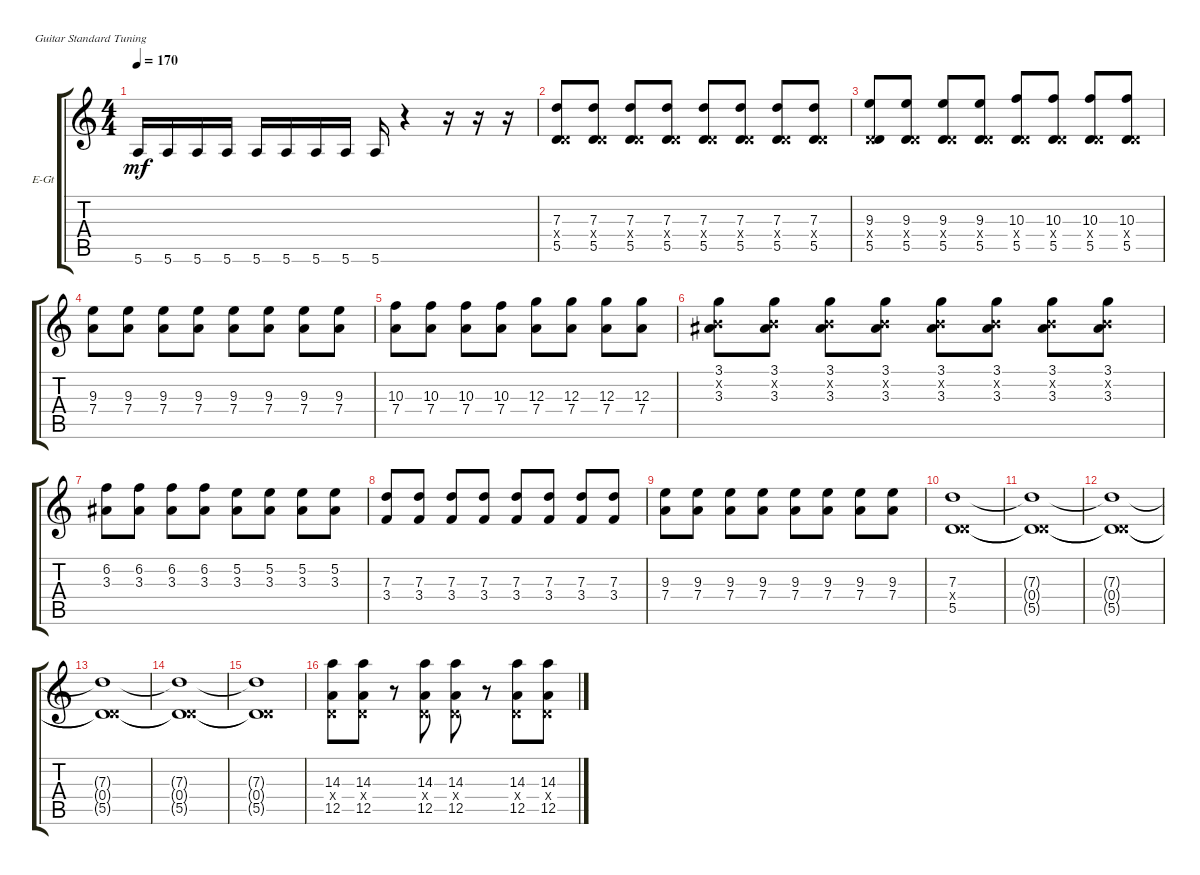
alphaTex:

\defaultSystemsLayout 4
\bracketExtendMode groupsimilarinstruments
\firstSystemTrackNameOrientation horizontal
\otherSystemsTrackNameOrientation horizontal
\track ("Electric Guitar" "E-Gt") {instrument distortionguitar}
\staff {score tabs}
\tuning (E4 B3 G3 D3 A2 E2)
\ts (4 4)
\tempo 170
\clef g2
\ks c
5.6.16{dy mf} 5.6.16 5.6.16 5.6.16 5.6.16 5.6.16 5.6.16 5.6.16 5.6.16 r.4 r.16 r.16 r.16 |
(7.3 5.5 0.4{x}).8 (7.3 5.5 0.4{x}).8 (7.3 5.5 0.4{x}).8 (7.3 5.5 0.4{x}).8 (7.3 5.5 0.4{x}).8 (7.3 5.5 0.4{x}).8 (7.3 5.5 0.4{x}).8 (7.3 5.5 0.4{x}).8 |
(0.4{x} 5.5 9.3).8 (5.5 9.3 0.4{x}).8 (5.5 9.3 0.4{x}).8 (5.5 9.3 0.4{x}).8 (5.5 10.3 0.4{x}).8 (5.5 10.3 0.4{x}).8 (5.5 10.3 0.4{x}).8 (5.5 10.3 0.4{x}).8 |
(7.4 9.3).8 (7.4 9.3).8 (7.4 9.3).8 (7.4 9.3).8 (7.4 9.3).8 (7.4 9.3).8 (7.4 9.3).8 (7.4 9.3).8 |
(7.4 10.3).8 (7.4 10.3).8 (7.4 10.3).8 (7.4 10.3).8 (7.4 12.3).8 (7.4 12.3).8 (7.4 12.3).8 (7.4 12.3).8 |
(3.1 3.3 0.2{x}).8 (3.1 3.3 0.2{x}).8 (3.1 3.3 0.2{x}).8 (3.1 3.3 0.2{x}).8 (3.1 3.3 0.2{x}).8 (3.1 3.3 0.2{x}).8 (3.1 3.3 0.2{x}).8 (3.1 3.3 0.2{x}).8 |
(3.3 6.2).8 (3.3 6.2).8 (3.3 6.2).8 (3.3 6.2).8 (3.3 5.2).8 (3.3 5.2).8 (3.3 5.2).8 (3.3 5.2).8 |
(3.4 7.3).8 (3.4 7.3).8 (3.4 7.3).8 (3.4 7.3).8 (3.4 7.3).8 (3.4 7.3).8 (3.4 7.3).8 (3.4 7.3).8 |
(7.4 9.3).8 (7.4 9.3).8 (7.4 9.3).8 (7.4 9.3).8 (7.4 9.3).8 (7.4 9.3).8 (7.4 9.3).8 (7.4 9.3).8 |
(5.5 7.3 0.4{x}).1 |
(5.5{t} 7.3{t} 0.4{x t}).1 |
(5.5{t} 7.3{t} 0.4{x t}).1 |
(5.5{t} 7.3{t} 0.4{x t}).1 |
(5.5{t} 7.3{t} 0.4{x t}).1 |
(5.5{t} 7.3{t} 0.4{x t}).1 |
(12.5 14.3 0.4{x}).8 (12.5 14.3 0.4{x}).8 r.8 (12.5 14.3 0.4{x}).8 (12.5 14.3 0.4{x}).8 r.8 (12.5 14.3 0.4{x}).8 (12.5 14.3 0.4{x}).8
